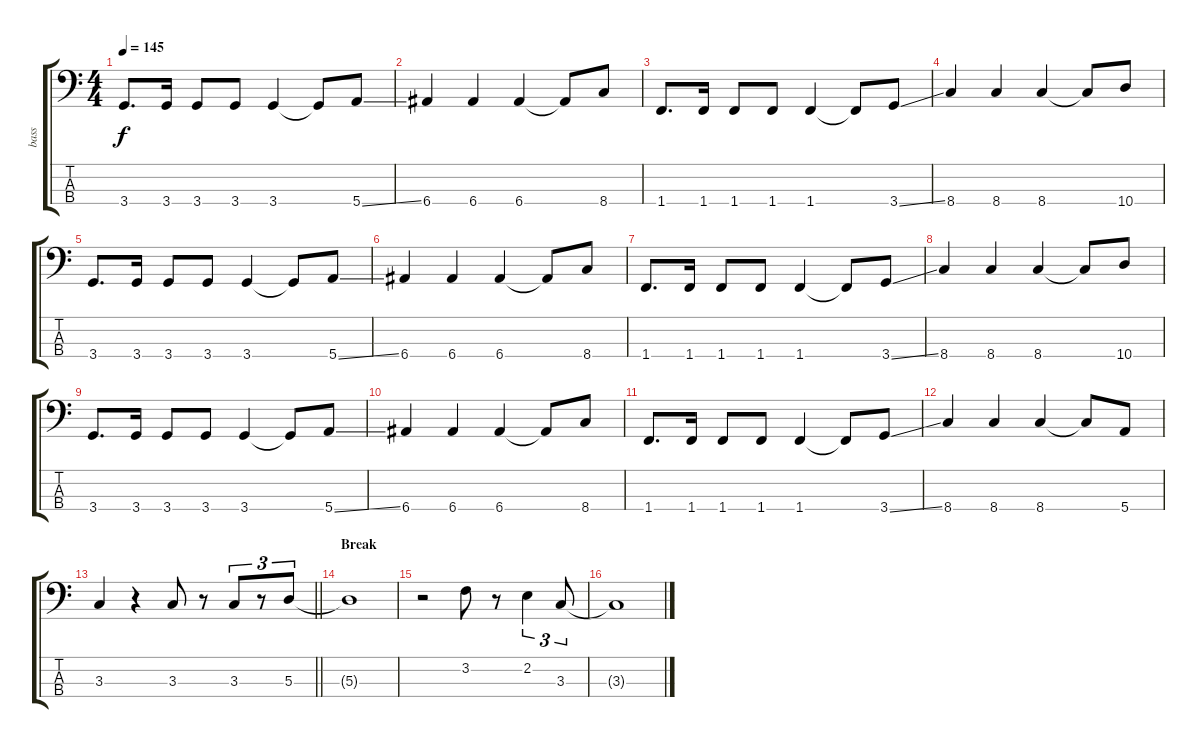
\track ("bass" "bass") {instrument electricbassfinger}
\staff {score tabs}
\tuning (G2 D2 A1 E1) {hide}
\ts (4 4)
\tempo 145
\clef f4
\ks c
3.4.8{d dy f} 3.4.16 3.4.8 3.4.8 3.4.4 3.4{t}.8 5.4{ss}.8 |
6.4.4 6.4.4 6.4.4 6.4{t}.8 8.4.8 |
1.4.8{d} 1.4.16 1.4.8 1.4.8 1.4.4 1.4{t}.8 3.4{ss}.8 |
8.4.4 8.4.4 8.4.4 8.4{t}.8 10.4.8 |
3.4.8{d} 3.4.16 3.4.8 3.4.8 3.4.4 3.4{t}.8 5.4{ss}.8 |
6.4.4 6.4.4 6.4.4 6.4{t}.8 8.4.8 |
1.4.8{d} 1.4.16 1.4.8 1.4.8 1.4.4 1.4{t}.8 3.4{ss}.8 |
8.4.4 8.4.4 8.4.4 8.4{t}.8 10.4.8 |
3.4.8{d} 3.4.16 3.4.8 3.4.8 3.4.4 3.4{t}.8 5.4{ss}.8 |
6.4.4 6.4.4 6.4.4 6.4{t}.8 8.4.8 |
1.4.8{d} 1.4.16 1.4.8 1.4.8 1.4.4 1.4{t}.8 3.4{ss}.8 |
8.4.4 8.4.4 8.4.4 8.4{t}.8 5.4.8 |
\barLineRight lightlight
3.3.4 r.4 3.3.8 r.8 3.3.8{tu (3 2)} r.8{tu (3 2)} 5.3.8{tu (3 2)} |
\section ("" "Break")
5.3{t}.1 |
r.2 3.2.8 r.8 2.2.4{tu (3 2)} 3.3.8{tu (3 2)} |
3.3{t}.1
